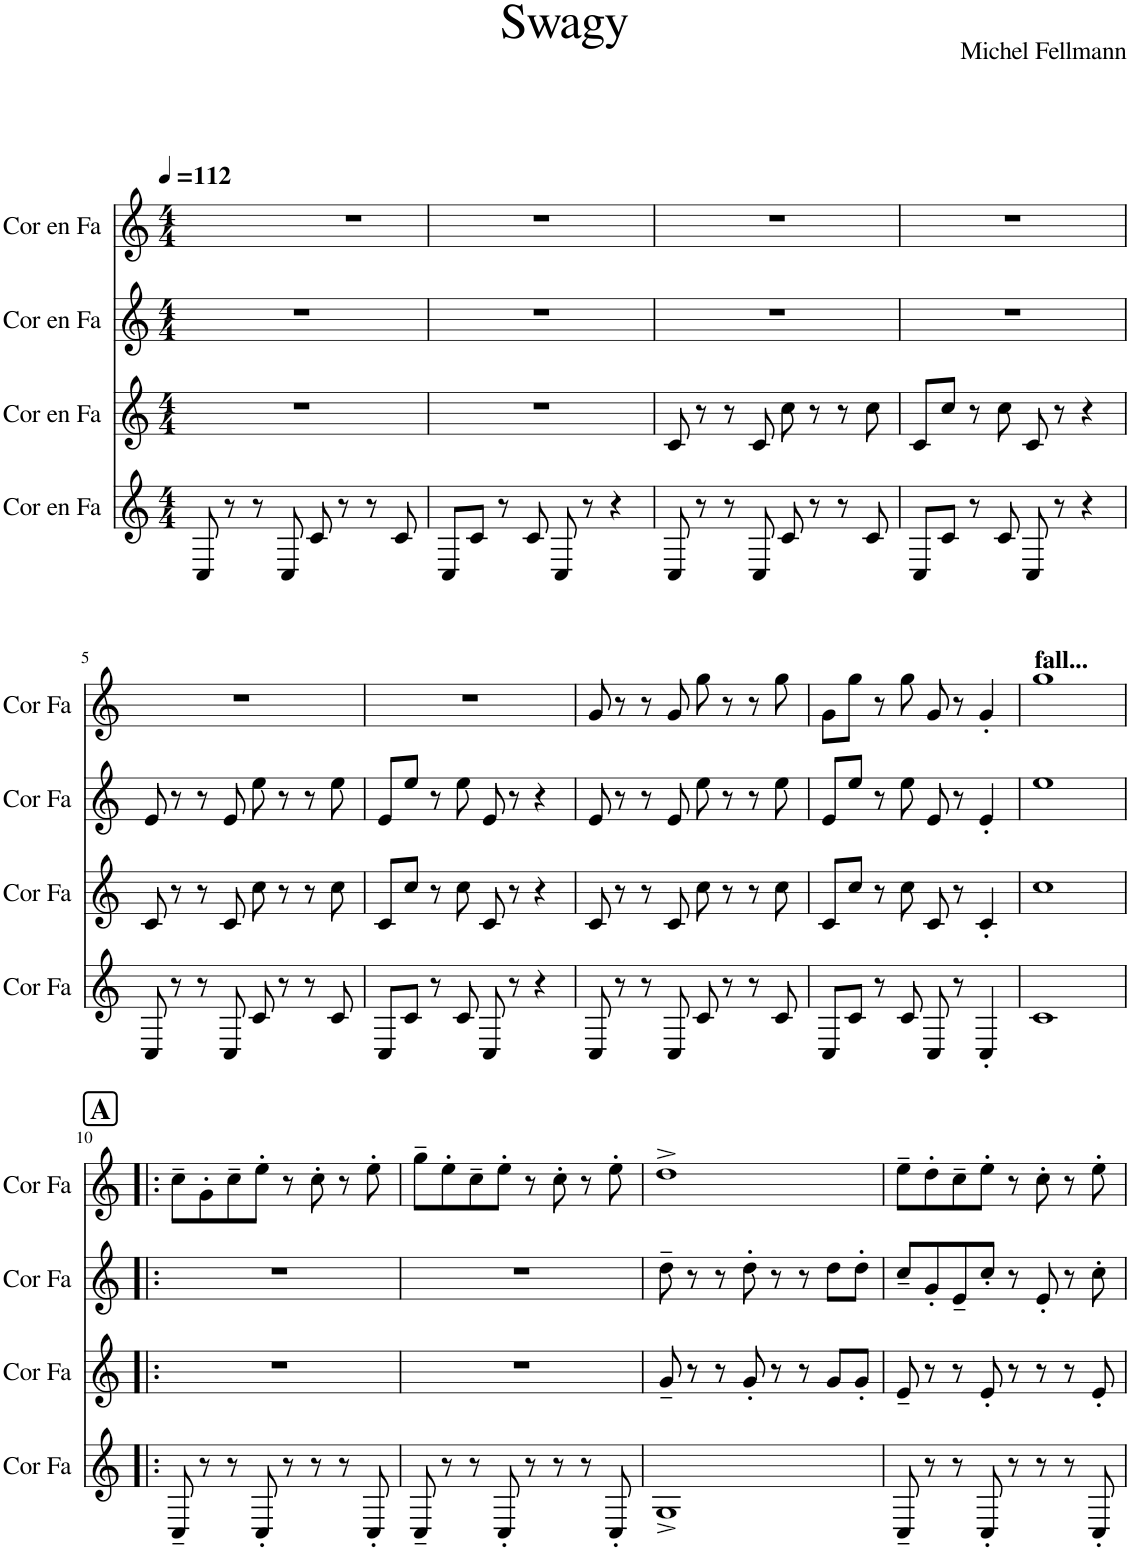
**kern	**kern	**kern	**kern
*part4	*part3	*part2	*part1
*staff4	*staff3	*staff2	*staff1
*I"Cor en Fa	*I"Cor en Fa	*I"Cor en Fa	*I"Cor en Fa
*I'Cor Fa	*I'Cor Fa	*I'Cor Fa	*I'Cor Fa
*clefG2	*clefG2	*clefG2	*clefG2
*Trd4c7	*Trd4c7	*Trd4c7	*Trd4c7
*k[]	*k[]	*k[]	*k[]
*M4/4	*M4/4	*M4/4	*M4/4
*MM112	*MM112	*MM112	*MM112
=1	=1	=1	=1
8C/	1r	1r	1r
8r	.	.	.
8r	.	.	.
8C/	.	.	.
8c/	.	.	.
8r	.	.	.
8r	.	.	.
8c/	.	.	.
=2	=2	=2	=2
8C/L	1r	1r	1r
8c/J	.	.	.
8r	.	.	.
8c/	.	.	.
8C/	.	.	.
8r	.	.	.
4r	.	.	.
=3	=3	=3	=3
8C/	8c/	1r	1r
8r	8r	.	.
8r	8r	.	.
8C/	8c/	.	.
8c/	8cc\	.	.
8r	8r	.	.
8r	8r	.	.
8c/	8cc\	.	.
=4	=4	=4	=4
8C/L	8c/L	1r	1r
8c/J	8cc/J	.	.
8r	8r	.	.
8c/	8cc\	.	.
8C/	8c/	.	.
8r	8r	.	.
4r	4r	.	.
!!LO:LB:g=z
=5	=5	=5	=5
8C/	8c/	8e/	1r
8r	8r	8r	.
8r	8r	8r	.
8C/	8c/	8e/	.
8c/	8cc\	8ee\	.
8r	8r	8r	.
8r	8r	8r	.
8c/	8cc\	8ee\	.
=6	=6	=6	=6
8C/L	8c/L	8e/L	1r
8c/J	8cc/J	8ee/J	.
8r	8r	8r	.
8c/	8cc\	8ee\	.
8C/	8c/	8e/	.
8r	8r	8r	.
4r	4r	4r	.
=7	=7	=7	=7
8C/	8c/	8e/	8g/
8r	8r	8r	8r
8r	8r	8r	8r
8C/	8c/	8e/	8g/
8c/	8cc\	8ee\	8gg\
8r	8r	8r	8r
8r	8r	8r	8r
8c/	8cc\	8ee\	8gg\
=8	=8	=8	=8
8C/L	8c/L	8e/L	8g\L
8c/J	8cc/J	8ee/J	8gg\J
8r	8r	8r	8r
8c/	8cc\	8ee\	8gg\
8C/	8c/	8e/	8g/
8r	8r	8r	8r
4C'/	4c'/	4e'/	4g'/
=9	=9	=9	=9
!	!	!	!LO:TX:a:B:t=fall...
1c	1cc	1ee	1gg
!!LO:LB:g=z
!!LO:REH:place=s1:a:B:cj:fs=14:t=A
=10!|:	=10!|:	=10!|:	=10!|:
8C~/	1r	1r	8cc~\L
8r	.	.	8g'\
8r	.	.	8cc~\
8C'/	.	.	8ee'\J
8r	.	.	8r
8r	.	.	8cc'\
8r	.	.	8r
8C'/	.	.	8ee'\
=11	=11	=11	=11
8C~/	1r	1r	8gg~\L
8r	.	.	8ee'\
8r	.	.	8cc~\
8C'/	.	.	8ee'\J
8r	.	.	8r
8r	.	.	8cc'\
8r	.	.	8r
8C'/	.	.	8ee'\
=12	=12	=12	=12
1G^	8g~/	8dd~\	1dd^
.	8r	8r	.
.	8r	8r	.
.	8g'/	8dd'\	.
.	8r	8r	.
.	8r	8r	.
.	8g/L	8dd\L	.
.	8g'/J	8dd'\J	.
=13	=13	=13	=13
8C~/	8e~/	8cc~/L	8ee~\L
8r	8r	8g'/	8dd'\
8r	8r	8e~/	8cc~\
8C'/	8e'/	8cc'/J	8ee'\J
8r	8r	8r	8r
8r	8r	8e'/	8cc'\
8r	8r	8r	8r
8C'/	8e'/	8cc'\	8ee'\
=	=	=	=
*-	*-	*-	*-
